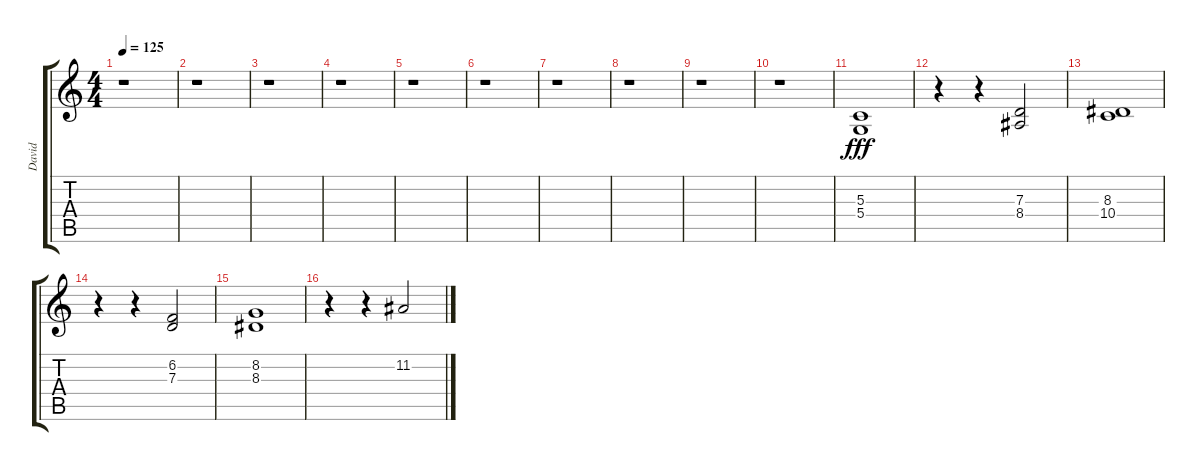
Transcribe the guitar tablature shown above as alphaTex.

\track ("David" "David") {instrument acousticgrandpiano}
\staff {score tabs}
\tuning (E4 B3 G3 D3 A2 E2) {hide}
\ts (4 4)
\tempo 125
\clef g2
\ks c
r.1{dy fff instrument acousticgrandpiano} |
r.1 |
r.1 |
r.1 |
r.1 |
r.1 |
r.1 |
r.1 |
r.1 |
r.1 |
(5.3 5.4).1 |
r.4 r.4 (7.3 8.4).2 |
(8.3 10.4).1 |
r.4 r.4 (6.2 7.3).2 |
(8.2 8.3).1 |
r.4 r.4 11.2.2
